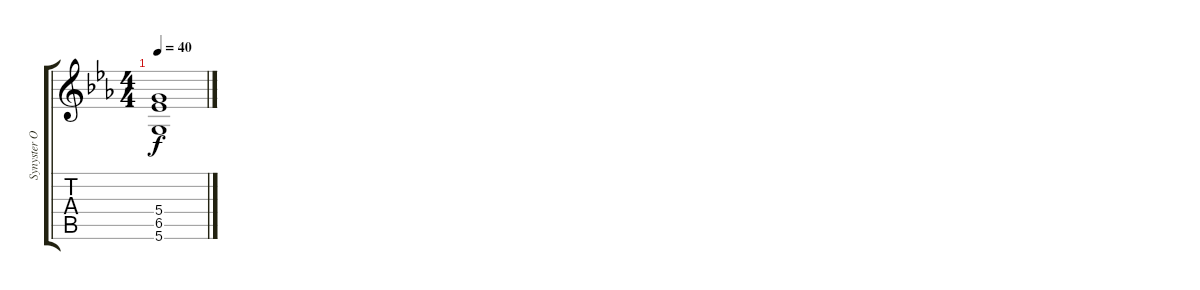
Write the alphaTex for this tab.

\track ("Synyster OverDub" "Synyster O") {instrument distortionguitar}
\staff {score tabs}
\tuning (E4 B3 G3 D3 A2 D2) {hide}
\ts (4 4)
\tempo 40
\clef g2
\ks eb
(5.4{t} 6.5{t} 5.6{t}).1{dy f}
